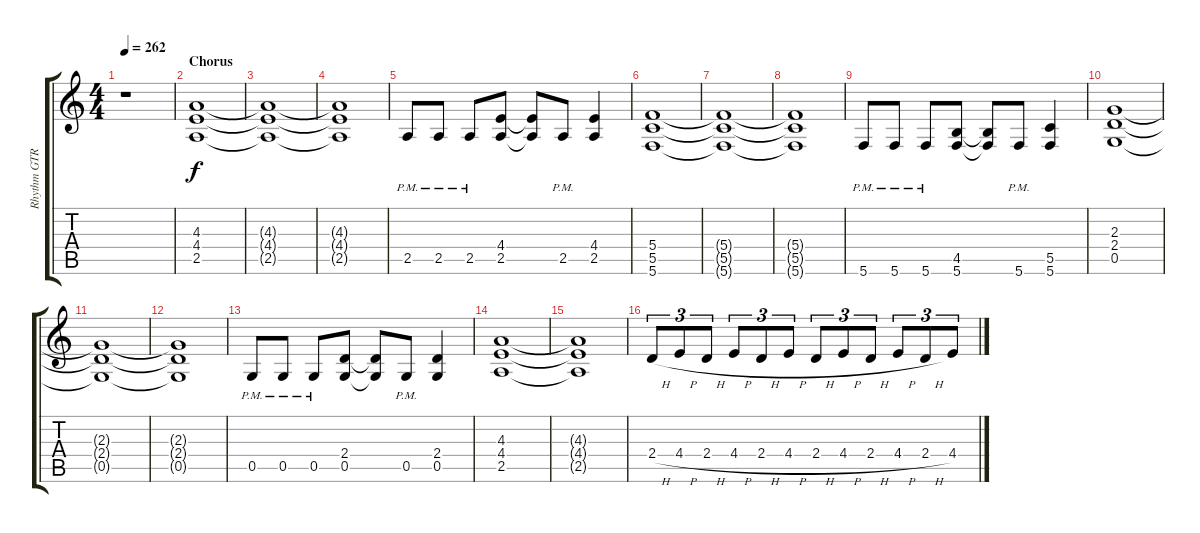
\track ("Rhythm GTR 1" "Rhythm GTR") {instrument overdrivenguitar}
\staff {score tabs}
\tuning (D4 A3 F3 C3 G2 C2) {hide}
\ts (4 4)
\tempo 262
\clef g2
\ks aminor
r.1{dy f} |
\section ("" "Chorus")
(4.3 4.4 2.5).1 |
(4.3{t} 4.4{t} 2.5{t}).1 |
(4.3{t} 4.4{t} 2.5{t}).1 |
2.5{pm}.8 2.5{pm}.8 2.5{pm}.8 (4.4 2.5).8 (4.4{t} 2.5{t}).8 2.5{pm}.8 (4.4 2.5).4 |
(5.4 5.5 5.6).1 |
(5.4{t} 5.5{t} 5.6{t}).1 |
(5.4{t} 5.5{t} 5.6{t}).1 |
5.6{pm}.8 5.6{pm}.8 5.6{pm}.8 (4.5 5.6).8 (4.5{t} 5.6{t}).8 5.6{pm}.8 (5.5 5.6).4 |
(2.3 2.4 0.5).1 |
(2.3{t} 2.4{t} 0.5{t}).1 |
(2.3{t} 2.4{t} 0.5{t}).1 |
0.5{pm}.8 0.5{pm}.8 0.5{pm}.8 (2.4 0.5).8 (2.4{t} 0.5{t}).8 0.5{pm}.8 (2.4 0.5).4 |
(4.3 4.4 2.5).1 |
(4.3{t} 4.4{t} 2.5{t}).1 |
2.4{h}.8{tu (3 2)} 4.4{h}.8{tu (3 2)} 2.4{h}.8{tu (3 2)} 4.4{h}.8{tu (3 2)} 2.4{h}.8{tu (3 2)} 4.4{h}.8{tu (3 2)} 2.4{h}.8{tu (3 2)} 4.4{h}.8{tu (3 2)} 2.4{h}.8{tu (3 2)} 4.4{h}.8{tu (3 2)} 2.4{h}.8{tu (3 2)} 4.4{h}.8{tu (3 2)}
